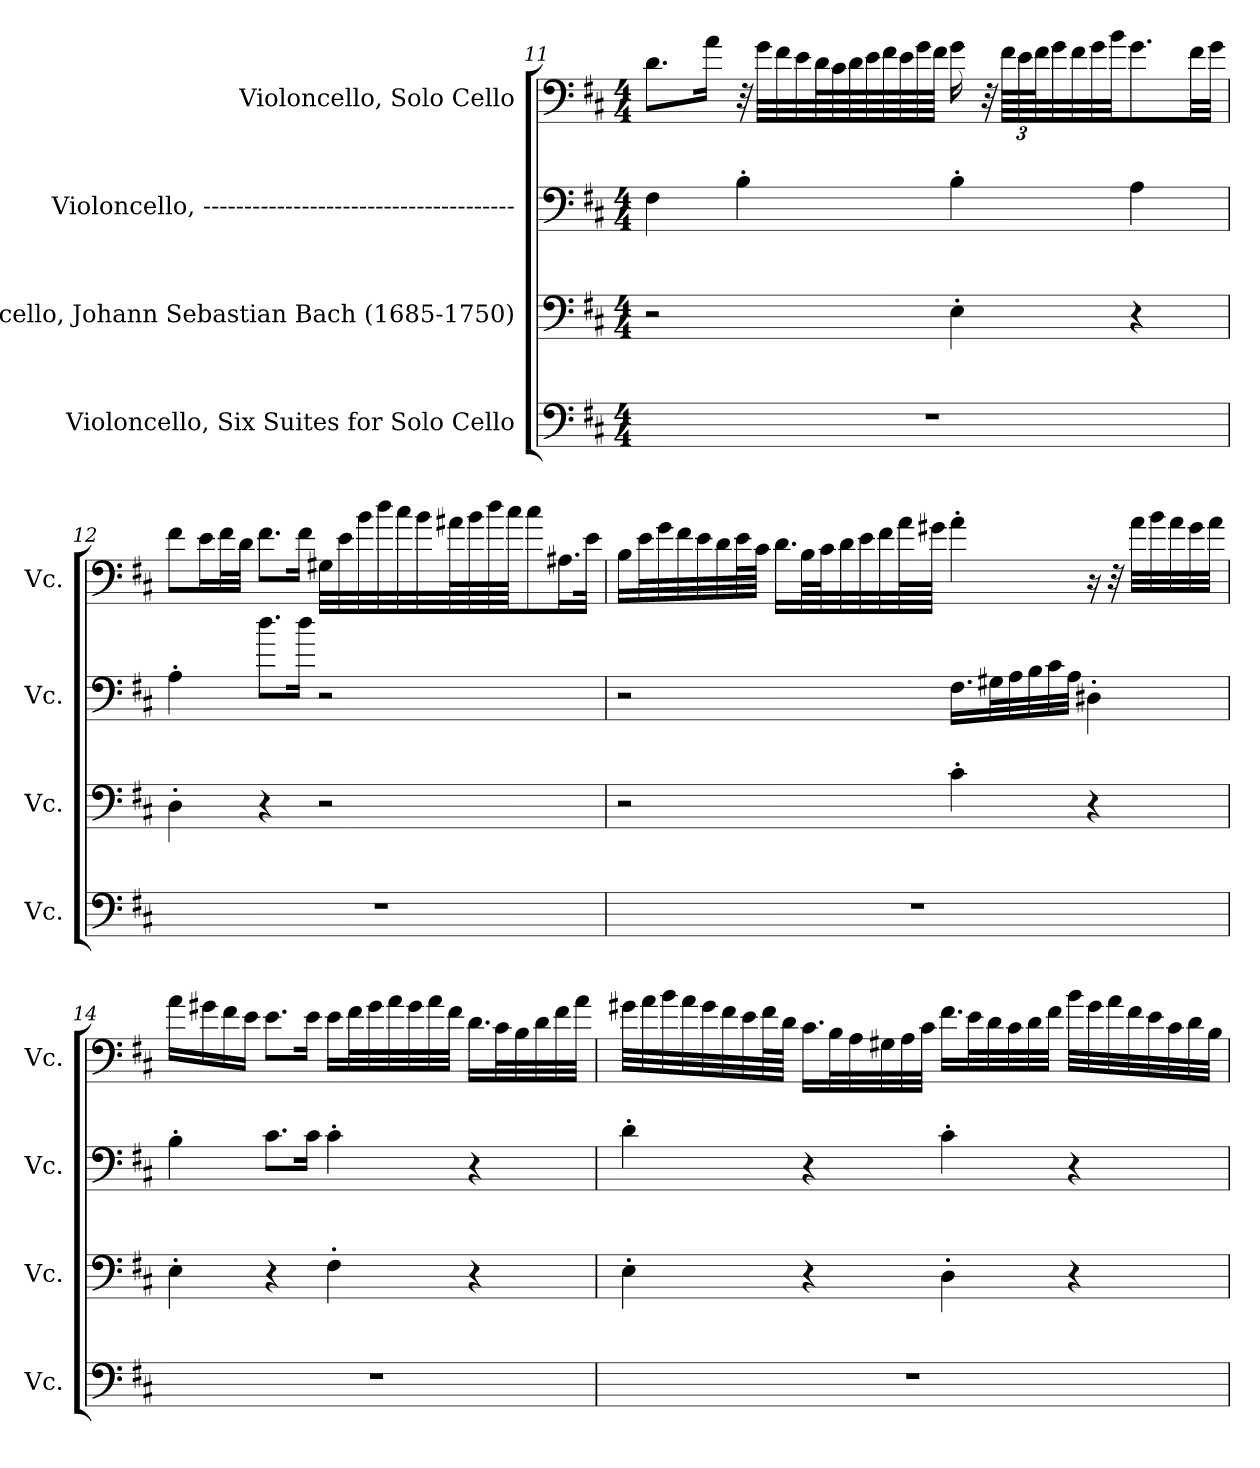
**kern	**kern	**kern	**kern
*part4	*part3	*part2	*part1
*staff4	*staff3	*staff2	*staff1
*I"Violoncello, Six Suites for Solo Cello	*I"Violoncello, Johann Sebastian Bach  (1685-1750)	*I"Violoncello, --------------------------------------	*I"Violoncello, Solo Cello
*I'Vc.	*I'Vc.	*I'Vc.	*I'Vc.
!!LO:LB:g=z
*clefF4	*clefF4	*clefF4	*clefF4
*k[f#c#]	*k[f#c#]	*k[f#c#]	*k[f#c#]
*M4/4	*M4/4	*M4/4	*M4/4
=11	=11	=11	=11
1r	2r	4F#\	8.d\L
.	.	.	16a\Jk
.	.	4B'\	32r
.	.	.	32g\LLL
.	.	.	32f#\
.	.	.	32e\
.	.	.	64d\L
.	.	.	64c#\
.	.	.	64d\
.	.	.	64e\
.	.	.	64f#\
.	.	.	64e\
.	.	.	64g\
.	.	.	64f#\JJJJ
.	4E'\	4B'\	16g\
.	.	.	32r
*	*	*	*Xbrackettup
.	.	.	96f#\LLLL
.	.	.	96e\
.	.	.	96f#\J
.	.	.	32g\
.	.	.	32f#\
.	.	.	32g\
.	.	.	32b\JJ
.	4r	4A\	8.g\
.	.	.	32f#\LL
.	.	.	32g\JJJ
!!LO:LB:g=z
=12	=12	=12	=12
1r	4D'\	4A'\	8f#\L
.	.	.	16e\L
.	.	.	32f#\L
.	.	.	32d\JJJ
.	4r	8.dd\L	8.f#\L
.	.	16dd\Jk	16f#\Jk
.	2r	2r	32G#X\LLL
.	.	.	32e\
.	.	.	32b\
.	.	.	32dd\
.	.	.	32cc#\
.	.	.	32b\
.	.	.	64a#X\L
.	.	.	64b\
.	.	.	64dd\
.	.	.	64cc#\JJJ
.	.	.	8cc#\
.	.	.	16.A#X\L
.	.	.	32e\JJk
!!LO:PB:g=z
=13	=13	=13	=13
1r	2r	2r	16B\LL
.	.	.	32e\L
.	.	.	32g\
.	.	.	32f#\
.	.	.	32e\
.	.	.	32d\
.	.	.	64e\L
.	.	.	64c#\JJJJ
.	.	.	16.d\LL
.	.	.	64B\LL
.	.	.	64c#\J
.	.	.	32d\
.	.	.	32e\
.	.	.	32f#\
.	.	.	64a\L
.	.	.	64g#X\JJJJ
.	4c#'\	16.F#\LL	4a'\
.	.	32G#X\L	.
.	.	32A\	.
.	.	32B\	.
.	.	32c#\	.
.	.	32A\JJJ	.
.	4r	4D#X'\	16r
.	.	.	32r
.	.	.	32a\LLL
.	.	.	32b\
.	.	.	32a\
.	.	.	32g#\
.	.	.	32a\JJJ
!!LO:LB:g=z
=14	=14	=14	=14
1r	4E'\	4B'\	16a\LL
.	.	.	16g#X\
.	.	.	16f#\
.	.	.	16e\JJ
.	4r	8.c#\L	8.e\L
.	.	16c#\Jk	16e\Jk
.	4F#'\	4c#'\	16e\LL
.	.	.	32f#\L
.	.	.	32g#\
.	.	.	32a\
.	.	.	32g#\
.	.	.	32a\
.	.	.	32f#\JJJ
.	4r	4r	16.d\LL
.	.	.	32c#\L
.	.	.	32B\
.	.	.	32d\
.	.	.	32f#\
.	.	.	32a\JJJ
!!LO:LB:g=z
=15	=15	=15	=15
1r	4E'\	4d'\	32g#X\LLL
.	.	.	32a\
.	.	.	32b\
.	.	.	32a\
.	.	.	32g#\
.	.	.	32f#\
.	.	.	32e\
.	.	.	64f#\L
.	.	.	64d\JJJJ
.	4r	4r	16.c#\LL
.	.	.	32B\L
.	.	.	32A\
.	.	.	32G#X\
.	.	.	32A\
.	.	.	32c#\JJJ
.	4D'\	4c#'\	16.f#\LL
.	.	.	32e\L
.	.	.	32d\
.	.	.	32c#\
.	.	.	32d\
.	.	.	32f#\JJJ
.	4r	4r	32b\LLL
.	.	.	32g#\
.	.	.	32a\
.	.	.	32f#\
.	.	.	32e\
.	.	.	32c#\
.	.	.	32d\
.	.	.	32B\JJJ
=	=	=	=
*-	*-	*-	*-
